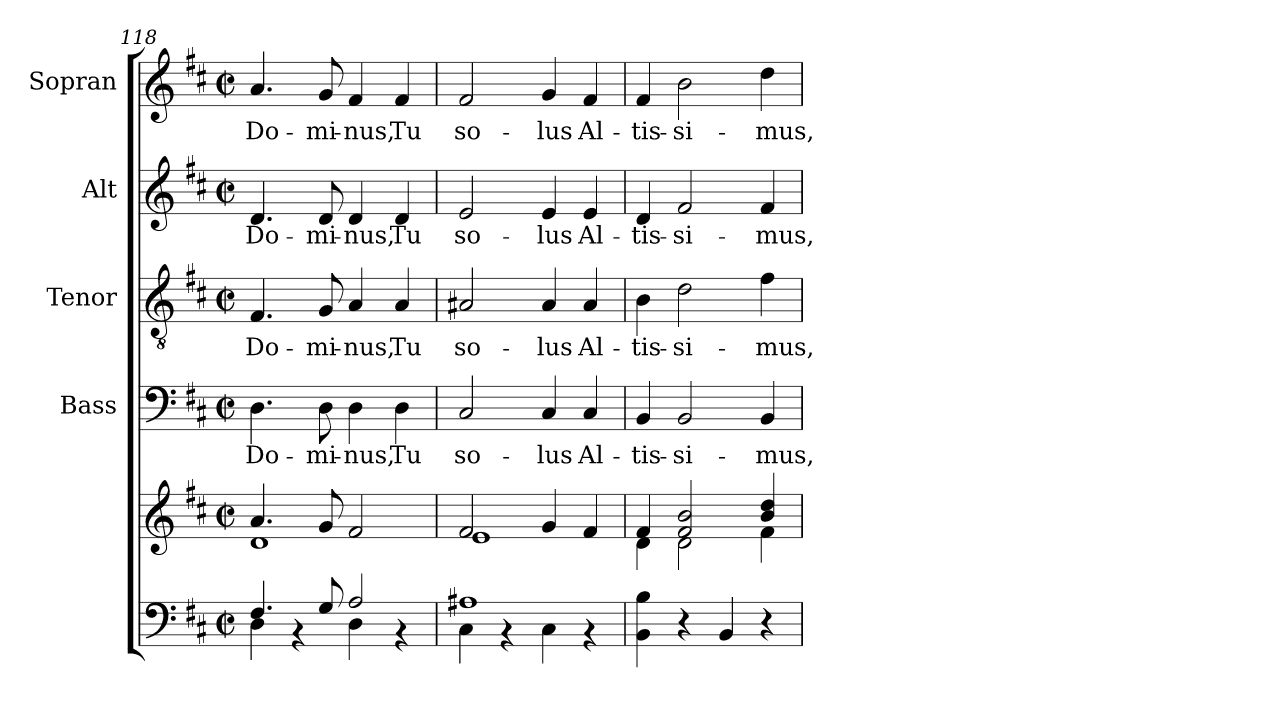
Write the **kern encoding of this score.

**kern	**kern	**kern	**text	**kern	**text	**kern	**text	**kern	**text
*part5	*part5	*part4	*part4	*part3	*part3	*part2	*part2	*part1	*part1
*staff6	*staff5	*staff4	*staff4	*staff3	*staff3	*staff2	*staff2	*staff1	*staff1
*	*	*I"Bass	*	*I"Tenor	*	*I"Alt	*	*I"Sopran	*
*	*	*I'B.	*	*I'T.	*	*I'A.	*	*I'S.	*
*clefF4	*clefG2	*clefF4	*	*clefGv2	*	*clefG2	*	*clefG2	*
*k[f#c#]	*k[f#c#]	*k[f#c#]	*	*k[f#c#]	*	*k[f#c#]	*	*k[f#c#]	*
*D:	*D:	*D:	*	*D:	*	*D:	*	*D:	*
*M2/2	*M2/2	*M2/2	*	*M2/2	*	*M2/2	*	*M2/2	*
*met(c|)	*met(c|)	*met(c|)	*	*met(c|)	*	*met(c|)	*	*met(c|)	*
=118	=118	=118	=118	=118	=118	=118	=118	=118	=118
*^	*^	*	*	*	*	*	*	*	*
!	!	!	!	!	!LO:LY:b	!	!LO:LY:b	!	!LO:LY:b	!	!LO:LY:b
4.F#/	4D\	4.a/	1d	4.D\	Do-	4.F#/	Do-	4.d/	Do-	4.a/	Do-
.	4rBB	.	.	.	.	.	.	.	.	.	.
!	!	!	!	!	!LO:LY:b	!	!LO:LY:b	!	!LO:LY:b	!	!LO:LY:b
8G/	.	8g/	.	8D\	-mi-	8G/	-mi-	8d/	-mi-	8g/	-mi-
!	!	!	!	!	!LO:LY:b	!	!LO:LY:b	!	!LO:LY:b	!	!LO:LY:b
2A/	4D\	2f#/	.	4D\	-nus,	4A/	-nus,	4d/	-nus,	4f#/	-nus,
!	!	!	!	!	!LO:LY:b	!	!LO:LY:b	!	!LO:LY:b	!	!LO:LY:b
.	4rBB	.	.	4D\	Tu	4A/	Tu	4d/	Tu	4f#/	Tu
=119	=119	=119	=119	=119	=119	=119	=119	=119	=119	=119	=119
!	!	!	!	!	!LO:LY:b	!	!LO:LY:b	!	!LO:LY:b	!	!LO:LY:b
1A#X	4C#\	2f#/	1e	2C#/	so-	2A#X/	so-	2e/	so-	2f#/	so-
.	4rBB	.	.	.	.	.	.	.	.	.	.
!	!	!	!	!	!LO:LY:b	!	!LO:LY:b	!	!LO:LY:b	!	!LO:LY:b
.	4C#\	4g/	.	4C#/	-lus	4A#/	-lus	4e/	-lus	4g/	-lus
!	!	!	!	!	!LO:LY:b	!	!LO:LY:b	!	!LO:LY:b	!	!LO:LY:b
.	4rBB	4f#/	.	4C#/	Al-	4A#/	Al-	4e/	Al-	4f#/	Al-
!!LO:LB:g=z
=120	=120	=120	=120	=120	=120	=120	=120	=120	=120	=120	=120
!	!	!	!	!	!LO:LY:b	!	!LO:LY:b	!	!LO:LY:b	!	!LO:LY:b
*v	*v	*	*	*	*	*	*	*	*	*	*
4BB\ 4B\	4f#/	4d\	4BB/	-tis-	4B\	-tis-	4d/	-tis-	4f#/	-tis-
!	!	!	!	!LO:LY:b	!	!LO:LY:b	!	!LO:LY:b	!	!LO:LY:b
4r	2f#/ 2b/	2d\	2BB/	-si-	2d\	-si-	2f#/	-si-	2b\	-si-
4BB/	.	.	.	.	.	.	.	.	.	.
!	!	!	!	!LO:LY:b	!	!LO:LY:b	!	!LO:LY:b	!	!LO:LY:b
4r	4b/ 4dd/	4f#\	4BB/	-mus,	4f#\	-mus,	4f#/	-mus,	4dd\	-mus,
*	*v	*v	*	*	*	*	*	*	*	*
=	=	=	=	=	=	=	=	=	=
*-	*-	*-	*-	*-	*-	*-	*-	*-	*-
